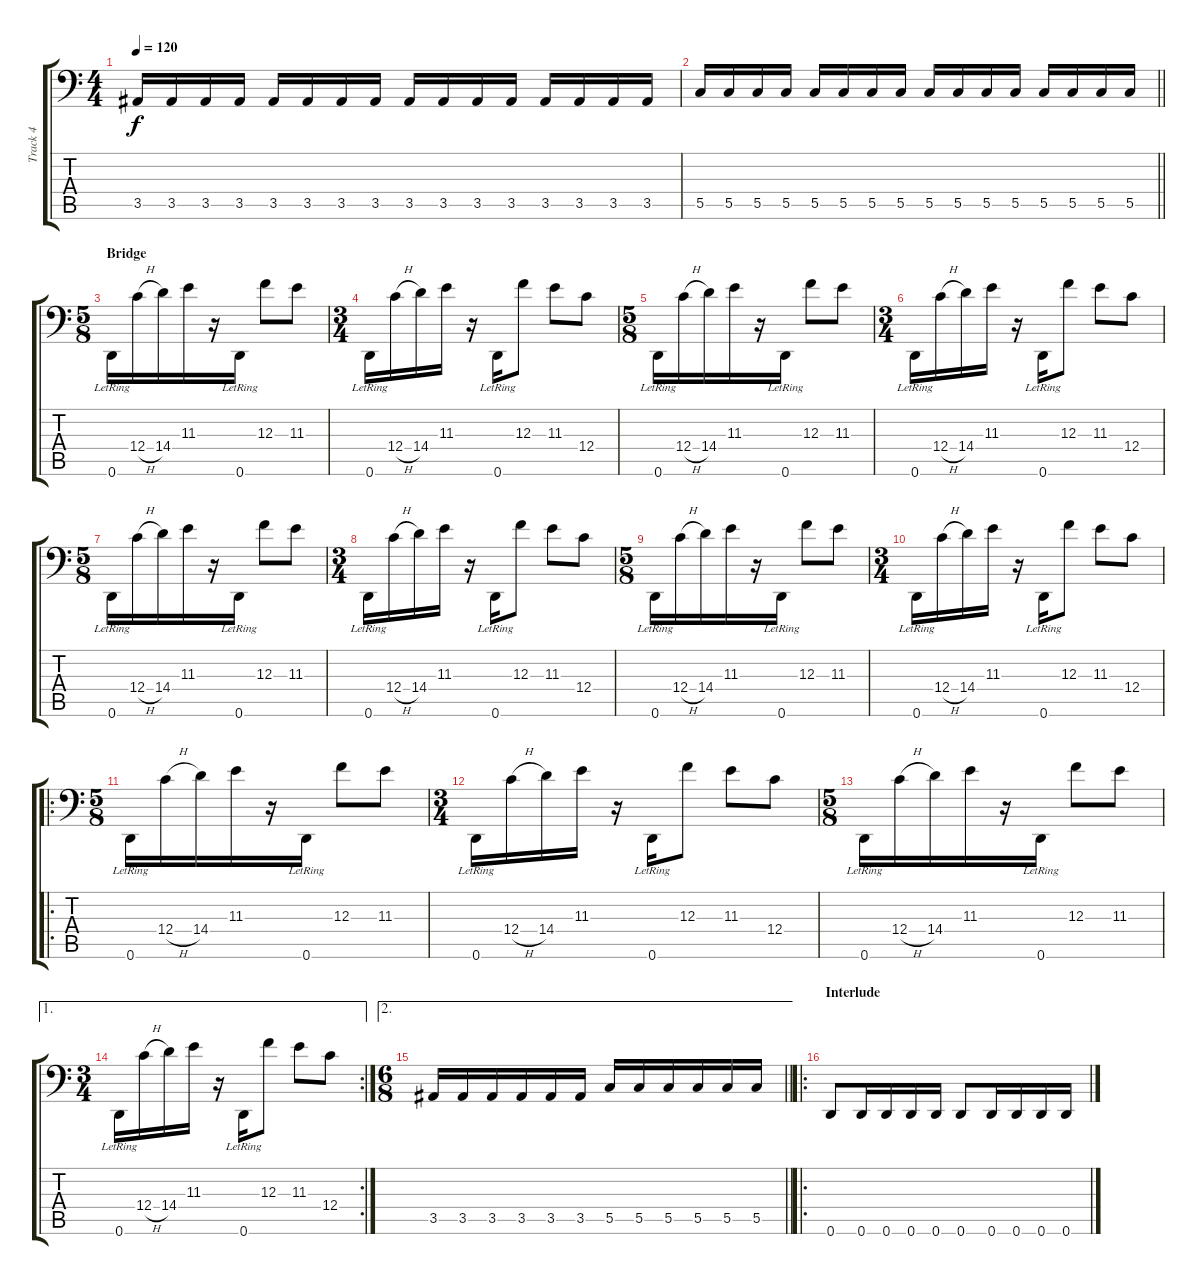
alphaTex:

\track ("Track 4" "Track 4") {instrument electricbasspick}
\staff {score tabs}
\tuning (D3 A2 F2 C2 G1 D1) {hide}
\ts (4 4)
\tempo 120
\clef f4
\ks c
3.5.16{dy f} 3.5.16 3.5.16 3.5.16 3.5.16 3.5.16 3.5.16 3.5.16 3.5.16 3.5.16 3.5.16 3.5.16 3.5.16 3.5.16 3.5.16 3.5.16 |
\barLineRight lightlight
5.5.16 5.5.16 5.5.16 5.5.16 5.5.16 5.5.16 5.5.16 5.5.16 5.5.16 5.5.16 5.5.16 5.5.16 5.5.16 5.5.16 5.5.16 5.5.16 |
\ts (5 8)
\section ("" "Bridge")
0.6{lr}.16 12.4{h}.16 14.4.16 11.3.16 r.16 0.6{lr}.16 12.3.8 11.3.8 |
\ts (3 4)
0.6{lr}.16 12.4{h}.16 14.4.16 11.3.16 r.16 0.6{lr}.16 12.3.8 11.3.8 12.4.8 |
\ts (5 8)
0.6{lr}.16 12.4{h}.16 14.4.16 11.3.16 r.16 0.6{lr}.16 12.3.8 11.3.8 |
\ts (3 4)
0.6{lr}.16 12.4{h}.16 14.4.16 11.3.16 r.16 0.6{lr}.16 12.3.8 11.3.8 12.4.8 |
\ts (5 8)
0.6{lr}.16 12.4{h}.16 14.4.16 11.3.16 r.16 0.6{lr}.16 12.3.8 11.3.8 |
\ts (3 4)
0.6{lr}.16 12.4{h}.16 14.4.16 11.3.16 r.16 0.6{lr}.16 12.3.8 11.3.8 12.4.8 |
\ts (5 8)
0.6{lr}.16 12.4{h}.16 14.4.16 11.3.16 r.16 0.6{lr}.16 12.3.8 11.3.8 |
\ts (3 4)
0.6{lr}.16 12.4{h}.16 14.4.16 11.3.16 r.16 0.6{lr}.16 12.3.8 11.3.8 12.4.8 |
\ro
\ts (5 8)
0.6{lr}.16 12.4{h}.16 14.4.16 11.3.16 r.16 0.6{lr}.16 12.3.8 11.3.8 |
\ts (3 4)
0.6{lr}.16 12.4{h}.16 14.4.16 11.3.16 r.16 0.6{lr}.16 12.3.8 11.3.8 12.4.8 |
\ts (5 8)
0.6{lr}.16 12.4{h}.16 14.4.16 11.3.16 r.16 0.6{lr}.16 12.3.8 11.3.8 |
\ae 1
\rc 2
\ts (3 4)
0.6{lr}.16 12.4{h}.16 14.4.16 11.3.16 r.16 0.6{lr}.16 12.3.8 11.3.8 12.4.8 |
\ae 2
\ts (6 8)
\barLineRight lightlight
3.5.16 3.5.16 3.5.16 3.5.16 3.5.16 3.5.16 5.5.16 5.5.16 5.5.16 5.5.16 5.5.16 5.5.16 |
\ro
\section ("" "Interlude")
0.6.8 0.6.16 0.6.16 0.6.16 0.6.16 0.6.8 0.6.16 0.6.16 0.6.16 0.6.16
